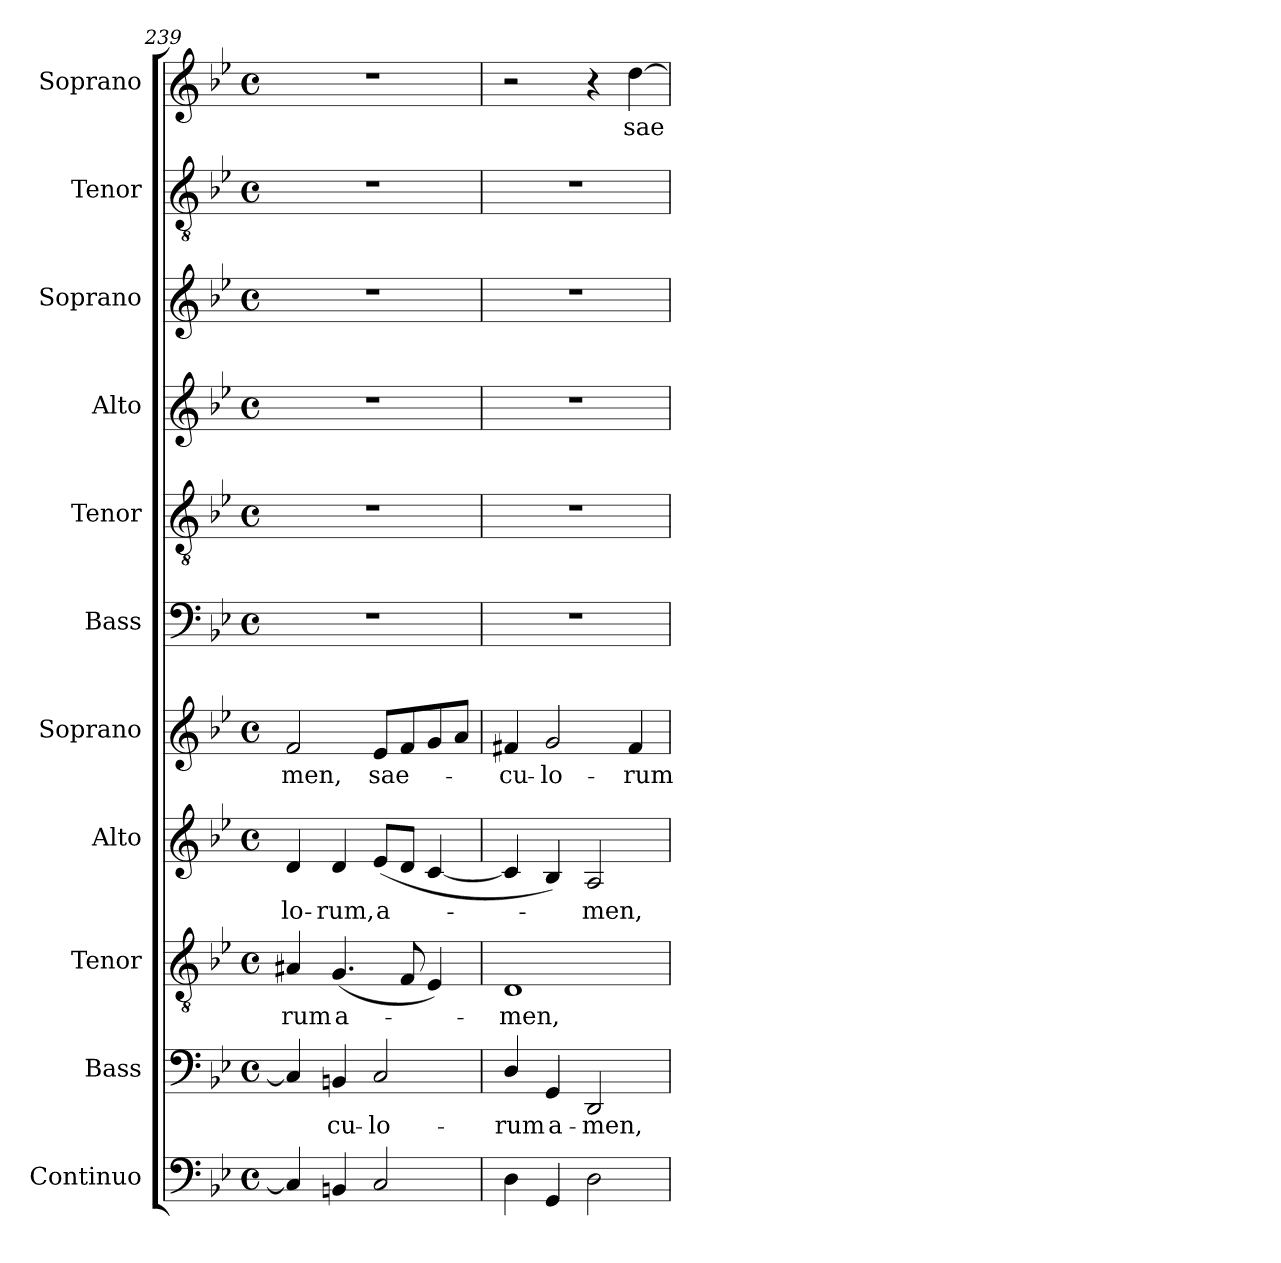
**kern	**kern	**text	**kern	**text	**kern	**text	**kern	**text	**kern	**kern	**kern	**kern	**kern	**kern	**text
*part11	*part10	*part10	*part9	*part9	*part8	*part8	*part7	*part7	*part6	*part5	*part4	*part3	*part2	*part1	*part1
*staff11	*staff10	*staff10	*staff9	*staff9	*staff8	*staff8	*staff7	*staff7	*staff6	*staff5	*staff4	*staff3	*staff2	*staff1	*staff1
*I"Continuo	*I"Bass	*	*I"Tenor	*	*I"Alto	*	*I"Soprano	*	*I"Bass	*I"Tenor	*I"Alto	*I"Soprano	*I"Tenor	*I"Soprano	*
*I'Cont.	*I'B.	*	*I'T.	*	*I'A.	*	*I'S.	*	*I'B.	*I'T.	*I'A.	*I'S.	*I'T.	*I'S.	*
!!LO:PB:g=z
*clefF4	*clefF4	*	*clefGv2	*	*clefG2	*	*clefG2	*	*clefF4	*clefGv2	*clefG2	*clefG2	*clefGv2	*clefG2	*
*	*	*	*ITrd7c12	*	*	*	*	*	*	*ITrd7c12	*	*	*ITrd7c12	*	*
*k[b-e-]	*k[b-e-]	*	*k[b-e-]	*	*k[b-e-]	*	*k[b-e-]	*	*k[b-e-]	*k[b-e-]	*k[b-e-]	*k[b-e-]	*k[b-e-]	*k[b-e-]	*
*B-:	*B-:	*	*B-:	*	*B-:	*	*B-:	*	*B-:	*B-:	*B-:	*B-:	*B-:	*B-:	*
*M4/4	*M4/4	*	*M4/4	*	*M4/4	*	*M4/4	*	*M4/4	*M4/4	*M4/4	*M4/4	*M4/4	*M4/4	*
*met(c)	*met(c)	*	*met(c)	*	*met(c)	*	*met(c)	*	*met(c)	*met(c)	*met(c)	*met(c)	*met(c)	*met(c)	*
=239	=239	=239	=239	=239	=239	=239	=239	=239	=239	=239	=239	=239	=239	=239	=239
!	!	!	!	!LO:LY:b:color=#000000	!	!	!	!	!	!	!	!	!	!	!
!	!	!	!	!	!	!LO:LY:b:color=#000000	!	!	!	!	!	!	!	!	!
!	!	!	!	!	!	!	!	!LO:LY:b:color=#000000	!	!	!	!	!	!	!
4Ci/]	4Ci/]	.	4AA#Xi/	-rum	4di/	-lo-	2fi/	-men,	1r	1r	1r	1r	1r	1r	.
!	!	!LO:LY:b:color=#000000	!	!	!	!	!	!	!	!	!	!	!	!	!
!	!	!	!	!LO:LY:b:color=#000000	!	!	!	!	!	!	!	!	!	!	!
!	!	!	!	!	!	!LO:LY:b:color=#000000	!	!	!	!	!	!	!	!	!
4BBni/	4BBni/	-cu-	(4.GGi/	a-	4di/	-rum,	.	.	.	.	.	.	.	.	.
!	!	!LO:LY:b:color=#000000	!	!	!	!	!	!	!	!	!	!	!	!	!
!	!	!	!	!	!	!LO:LY:b:color=#000000	!	!	!	!	!	!	!	!	!
!	!	!	!	!	!	!	!	!LO:LY:b:color=#000000	!	!	!	!	!	!	!
2Ci/	2Ci/	-lo-	.	.	(8e-i/L	a-	8e-i/L	sae-	.	.	.	.	.	.	.
.	.	.	8FFi/	.	8di/J	.	8fi/	.	.	.	.	.	.	.	.
.	.	.	4EE-i/)	.	[<4ci/	.	8gi/	.	.	.	.	.	.	.	.
.	.	.	.	.	.	.	8ai/J	.	.	.	.	.	.	.	.
=240	=240	=240	=240	=240	=240	=240	=240	=240	=240	=240	=240	=240	=240	=240	=240
!	!	!LO:LY:b:color=#000000	!	!	!	!	!	!	!	!	!	!	!	!	!
!	!	!	!	!LO:LY:b:color=#000000	!	!	!	!	!	!	!	!	!	!	!
!	!	!	!	!	!	!	!	!LO:LY:b:color=#000000	!	!	!	!	!	!	!
4Di\	4Di/	-rum	1DDi	-men,	4ci/]	.	4f#Xi/	-cu-	1r	1r	1r	1r	1r	2r	.
!	!	!LO:LY:b:color=#000000	!	!	!	!	!	!	!	!	!	!	!	!	!
!	!	!	!	!	!	!	!	!LO:LY:b:color=#000000	!	!	!	!	!	!	!
4GGi/	4GGi/	a-	.	.	4B-i/)	.	2gi/	-lo-	.	.	.	.	.	.	.
!	!	!LO:LY:b:color=#000000	!	!	!	!	!	!	!	!	!	!	!	!	!
!	!	!	!	!	!	!LO:LY:b:color=#000000	!	!	!	!	!	!	!	!	!
2Di\	2DDi/	-men,	.	.	2Ai/	-men,	.	.	.	.	.	.	.	4r	.
!	!	!	!	!	!	!	!	!LO:LY:b:color=#000000	!	!	!	!	!	!	!
!	!	!	!	!	!	!	!	!	!	!	!	!	!	!	!LO:LY:b:color=#000000
.	.	.	.	.	.	.	4f#i/	-rum	.	.	.	.	.	[>4ddi\	sae-
=	=	=	=	=	=	=	=	=	=	=	=	=	=	=	=
*-	*-	*-	*-	*-	*-	*-	*-	*-	*-	*-	*-	*-	*-	*-	*-
